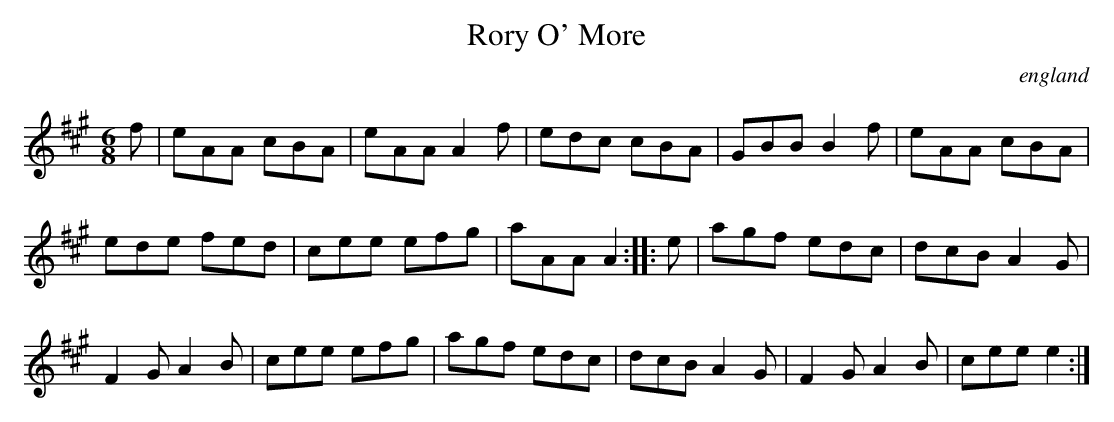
X:1
T:Rory O' More
O:england
M:6/8
L:1/8
K:A
f|eAA cBA|eAA A2 f|edc cBA|GBB B2 f|eAA cBA|
ede fed|cee efg|aAA A2::e|agf edc|dcB A2 G|
F2 G A2 B|cee efg|agf edc|dcB A2 G|F2 G A2 B|cee e2:|]
